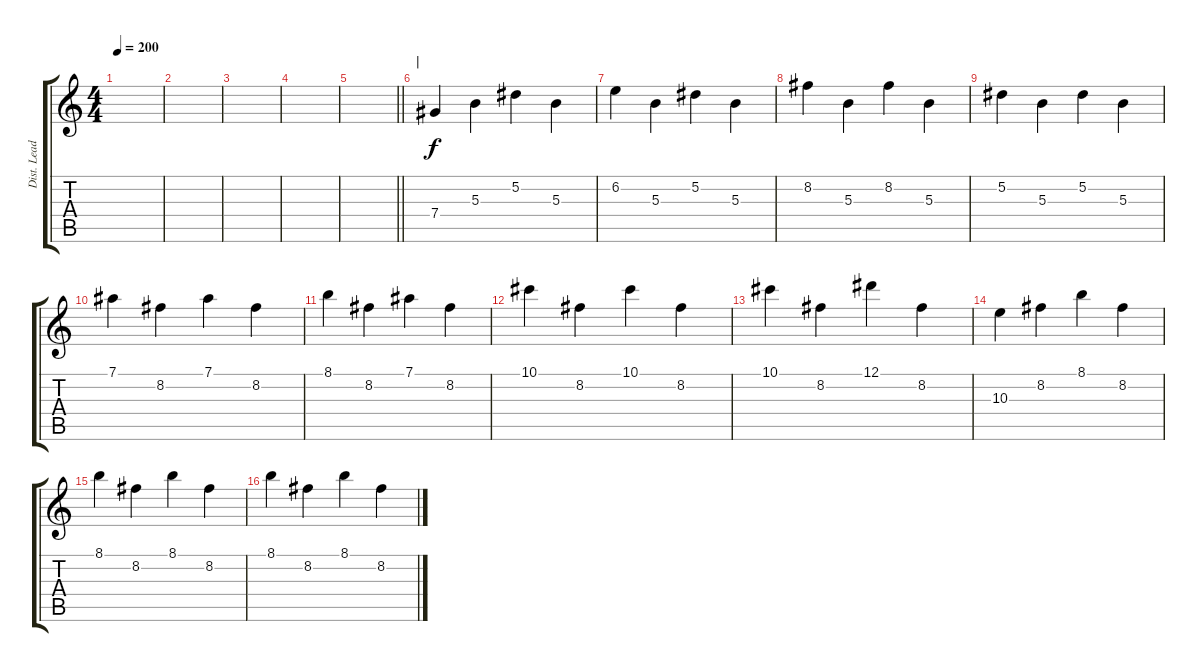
\track ("Dist. Lead Guitar" "Dist. Lead") {instrument distortionguitar}
\staff {score tabs}
\tuning (Eb4 Bb3 Gb3 Db3 Ab2 Db2) {hide}
\ts (4 4)
\tempo 200
\clef g2
\ks c
|
|
|
|
\barLineRight lightlight
|
\section ("" "|")
7.4.4{volume 11} 5.3.4 5.2.4 5.3.4 |
6.2.4 5.3.4 5.2.4 5.3.4 |
8.2.4 5.3.4 8.2.4 5.3.4 |
5.2.4 5.3.4 5.2.4 5.3.4 |
7.1.4 8.2.4 7.1.4 8.2.4 |
8.1.4 8.2.4 7.1.4 8.2.4 |
10.1.4 8.2.4 10.1.4 8.2.4 |
10.1.4 8.2.4 12.1.4 8.2.4 |
10.3.4 8.2.4 8.1.4 8.2.4 |
8.1.4 8.2.4 8.1.4 8.2.4 |
8.1.4 8.2.4 8.1.4 8.2.4
